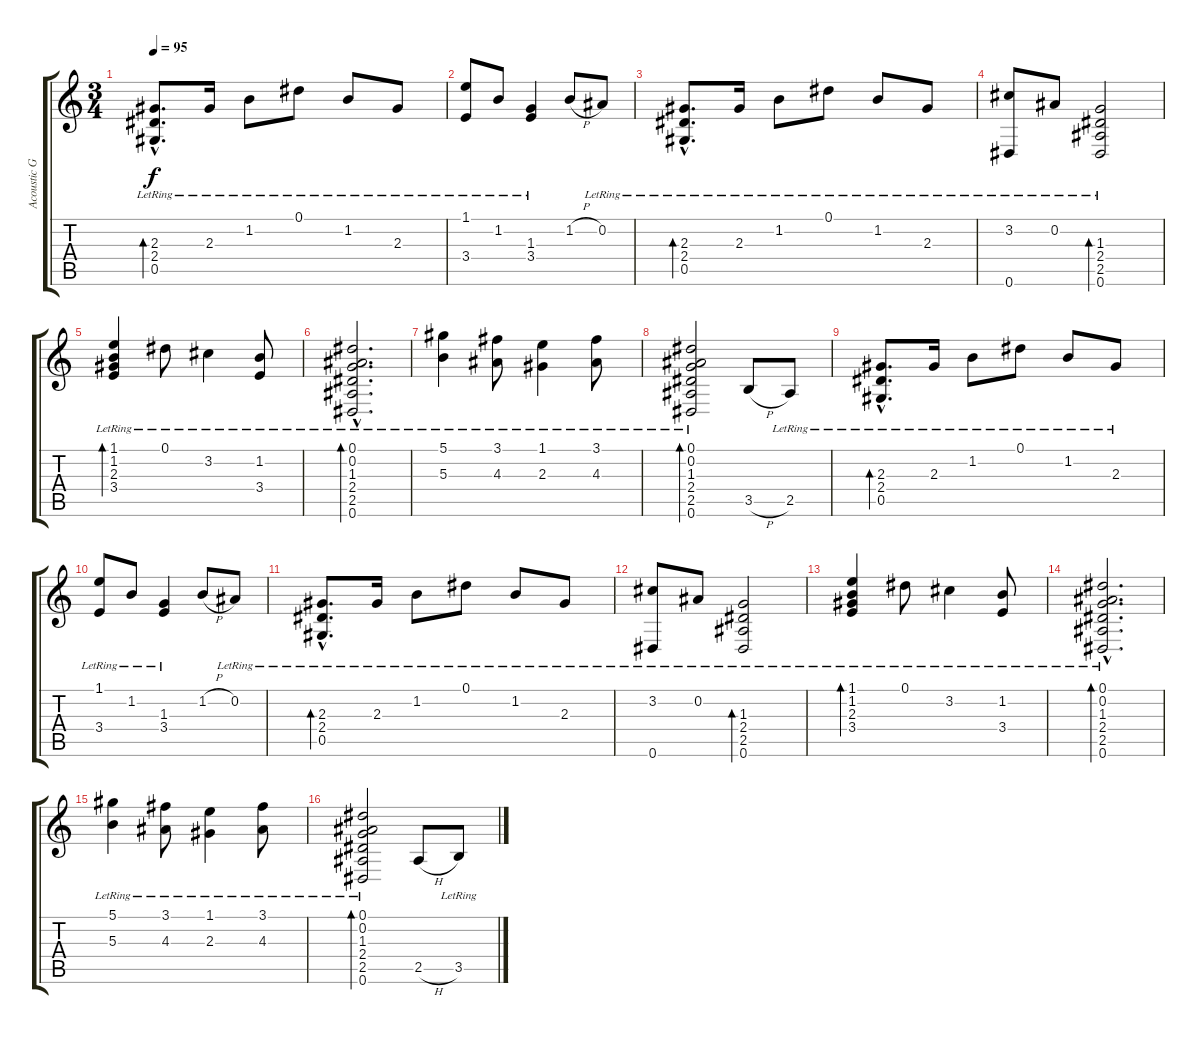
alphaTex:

\track ("Acoustic Guitar" "Acoustic G") {instrument acousticguitarsteel}
\staff {score tabs}
\tuning (Eb4 Bb3 Gb3 Db3 Ab2 Eb2) {hide}
\ts (3 4)
\tempo 95
\clef g2
\ks c
(2.3{hac lr} 2.4{hac lr} 0.5{hac lr}).8{d bd 60 dy f instrument acousticguitarsteel} 2.3{lr}.16 1.2{lr}.8 0.1{lr}.8 1.2{lr}.8 2.3{lr}.8 |
(1.1{lr} 3.4{lr}).8 1.2{lr}.8 (1.3{lr} 3.4{lr}).4 1.2{h}.8 0.2{lr}.8 |
(2.3{hac lr} 2.4{hac lr} 0.5{hac lr}).8{d bd 60} 2.3{lr}.16 1.2{lr}.8 0.1{lr}.8 1.2{lr}.8 2.3{lr}.8 |
(3.2{lr} 0.6{lr}).8 0.2{lr}.8 (1.3{lr} 2.4{lr} 2.5{lr} 0.6{lr}).2{bd 60} |
(1.1{lr} 1.2{lr} 2.3{lr} 3.4{lr}).4{bd 60} 0.1{lr}.8 3.2{lr}.4 (1.2{lr} 3.4{lr}).8 |
(0.1{hac lr} 0.2{hac lr} 1.3{hac lr} 2.4{hac lr} 2.5{hac lr} 0.6{hac lr}).2{d bd 60} |
(5.1{lr} 5.3{lr}).4 (3.1{lr} 4.3{lr}).8 (1.1{lr} 2.3{lr}).4 (3.1{lr} 4.3{lr}).8 |
(0.1{lr} 0.2{lr} 1.3{lr} 2.4{lr} 2.5{lr} 0.6{lr}).2{bd 60} 3.5{h}.8 2.5{lr}.8 |
(2.3{hac lr} 2.4{hac lr} 0.5{hac lr}).8{d bd 60} 2.3{lr}.16 1.2{lr}.8 0.1{lr}.8 1.2{lr}.8 2.3{lr}.8 |
(1.1{lr} 3.4{lr}).8 1.2{lr}.8 (1.3{lr} 3.4{lr}).4 1.2{h}.8 0.2{lr}.8 |
(2.3{hac lr} 2.4{hac lr} 0.5{hac lr}).8{d bd 60} 2.3{lr}.16 1.2{lr}.8 0.1{lr}.8 1.2{lr}.8 2.3{lr}.8 |
(3.2{lr} 0.6{lr}).8 0.2{lr}.8 (1.3{lr} 2.4{lr} 2.5{lr} 0.6{lr}).2{bd 60} |
(1.1{lr} 1.2{lr} 2.3{lr} 3.4{lr}).4{bd 60} 0.1{lr}.8 3.2{lr}.4 (1.2{lr} 3.4{lr}).8 |
(0.1{hac lr} 0.2{hac lr} 1.3{hac lr} 2.4{hac lr} 2.5{hac lr} 0.6{hac lr}).2{d bd 60} |
(5.1{lr} 5.3{lr}).4 (3.1{lr} 4.3{lr}).8 (1.1{lr} 2.3{lr}).4 (3.1{lr} 4.3{lr}).8 |
(0.1{lr} 0.2{lr} 1.3{lr} 2.4{lr} 2.5{lr} 0.6{lr}).2{bd 60} 2.5{h}.8 3.5{lr}.8
